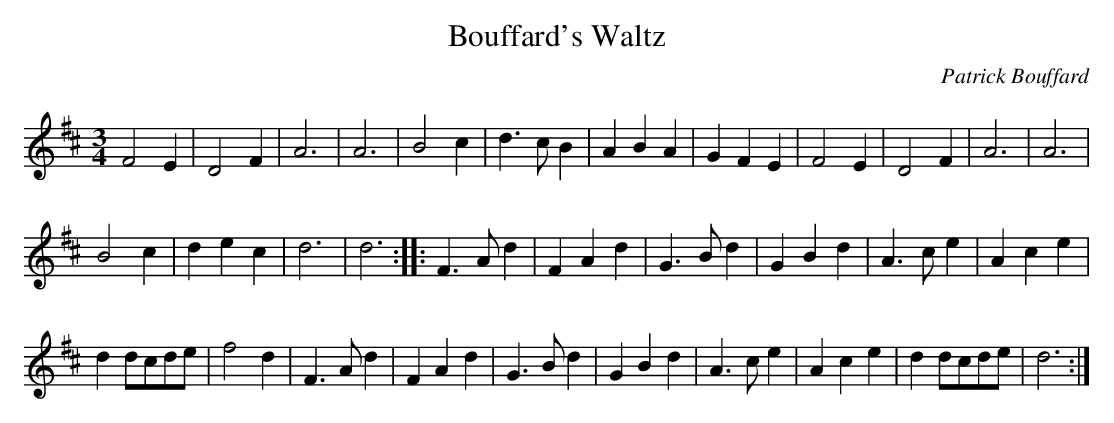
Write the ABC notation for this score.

X:1
T:Bouffard's Waltz
C:Patrick Bouffard
L:1/4
M:3/4
K:D major
F2E | D2F | A3 | A3 | B2c | d>cB | ABA | GFE | F2E | D2F | A3 | A3 |
B2c | dec | d3 | d3 :: F>Ad | FAd | G>Bd | GBd | A>ce | Ace |
dd/c/d/e/ | f2d | F>Ad | FAd | G>Bd | GBd | A>ce | Ace | dd/c/d/e/ | d3 :|
